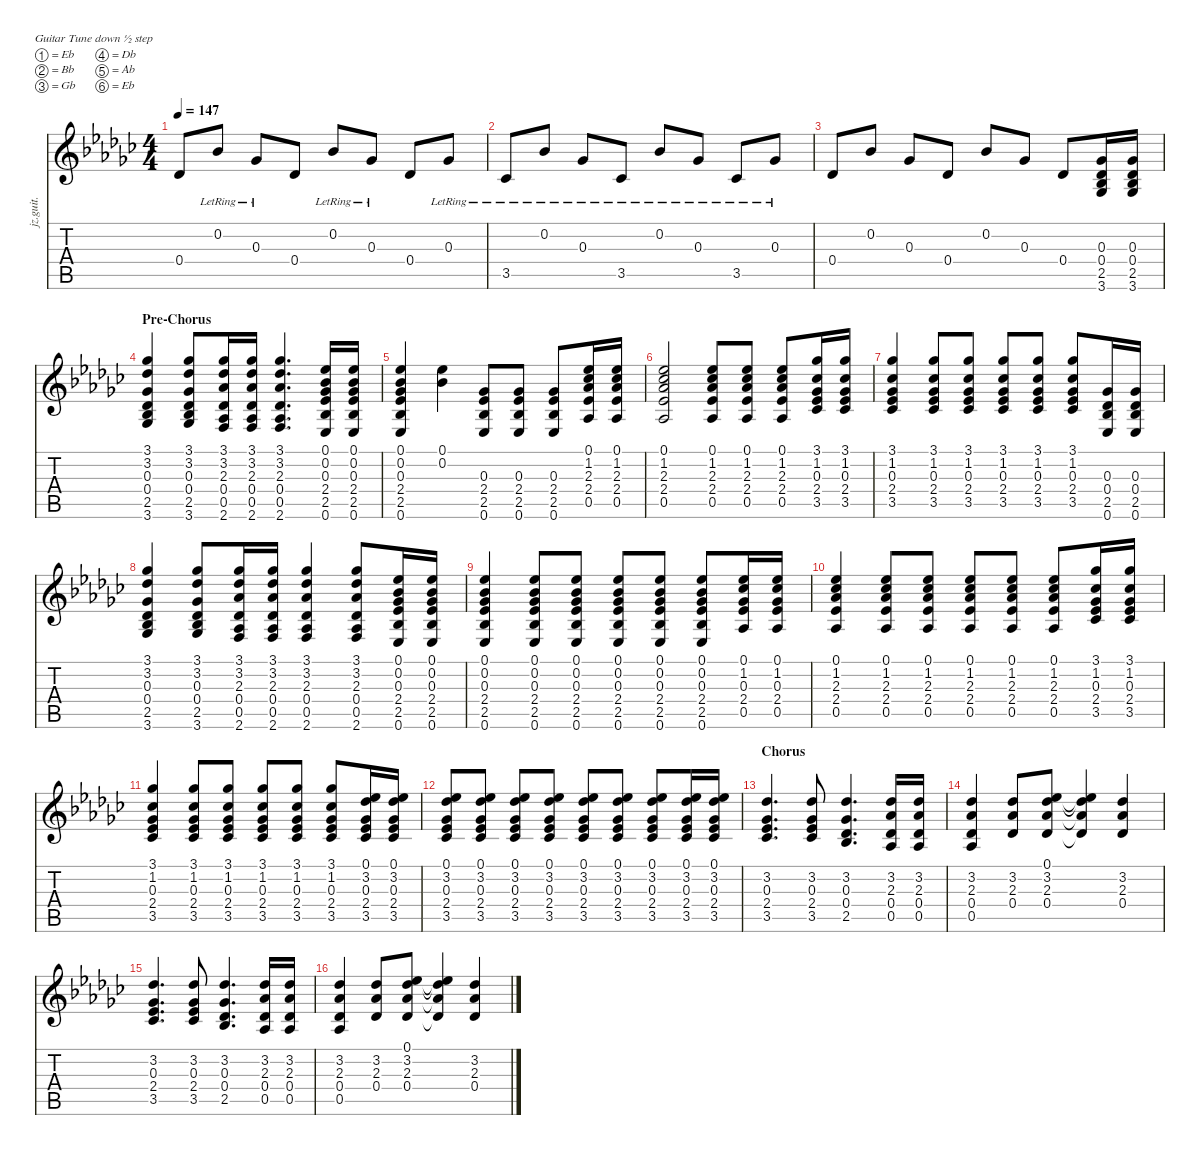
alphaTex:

\defaultSystemsLayout 8
\hideDynamics
\bracketExtendMode nobrackets
\otherSystemsTrackNameOrientation horizontal
\track ("Guitar (Billy)" "jz.guit.") {defaultSystemsLayout 4 instrument electricguitarjazz}
\staff {score tabs}
\tuning (Eb4 Bb3 Gb3 Db3 Ab2 Eb2)
\ts (4 4)
\tempo 147
\clef g2
\ks ebminor
0.4{acc b}.8{dy f beam Up} 0.2{lr acc b}.8{beam Up} 0.3{lr acc b}.8{beam Up} 0.4{acc b}.8{beam Up} 0.2{lr acc b}.8{beam Up} 0.3{lr acc b}.8{beam Up} 0.4{acc b}.8{beam Up} 0.3{lr acc b}.8{beam Up} |
3.5{lr acc b}.8{beam Up} 0.2{lr acc b}.8{beam Up} 0.3{lr acc b}.8{beam Up} 3.5{lr acc b}.8{beam Up} 0.2{lr acc b}.8{beam Up} 0.3{lr acc b}.8{beam Up} 3.5{lr acc b}.8{beam Up} 0.3{lr acc b}.8{beam Up} |
0.4{acc b}.8{beam Up} 0.2{acc b}.8{beam Up} 0.3{acc b}.8{beam Up} 0.4{acc b}.8{beam Up} 0.2{acc b}.8{beam Up} 0.3{acc b}.8{beam Up} 0.4{acc b}.8{beam Up} (0.3{acc b} 0.4{acc b} 2.5{acc b} 3.6{acc b}).16{beam Up} (0.3{acc b} 0.4{acc b} 2.5{acc b} 3.6{acc b}).16{beam Up} |
\section ("" "Pre-Chorus")
(3.1{acc b} 3.2{acc b} 0.3{acc b} 0.4{acc b} 2.5{acc b} 3.6{acc b}).4{beam Up} (3.1{acc b} 3.2{acc b} 0.3{acc b} 0.4{acc b} 2.5{acc b} 3.6{acc b}).8{beam Up} (3.1{acc b} 3.2{acc b} 2.3{acc b} 0.4{acc b} 0.5{acc b} 2.6{acc forcenatural}).16{beam Up} (3.1{acc b} 3.2{acc b} 2.3{acc b} 0.4{acc b} 0.5{acc b} 2.6{acc forcenatural}).16{beam Up} (3.1{acc b} 3.2{acc b} 2.3{acc b} 0.4{acc b} 0.5{acc b} 2.6{acc forcenatural}).4{d beam Up} (0.1{acc b} 0.2{acc b} 0.3{acc b} 2.4{acc b} 2.5{acc b} 0.6{acc b}).16{beam Up} (0.1{acc b} 0.2{acc b} 0.3{acc b} 2.4{acc b} 2.5{acc b} 0.6{acc b}).16{beam Up} |
(0.1{acc b} 0.2{acc b} 0.3{acc b} 2.4{acc b} 2.5{acc b} 0.6{acc b}).4{beam Up} (0.1{acc b} 0.2{acc b}).4{beam Down} (0.3{acc b} 2.4{acc b} 2.5{acc b} 0.6{acc b}).8{beam Up} (0.3{acc b} 2.4{acc b} 2.5{acc b} 0.6{acc b}).8{beam Up} (0.3{acc b} 2.4{acc b} 2.5{acc b} 0.6{acc b}).8{beam Up} (0.1{acc b} 1.2{acc b} 2.3{acc b} 2.4{acc b} 0.5{acc b}).16{beam Up} (0.1{acc b} 1.2{acc b} 2.3{acc b} 2.4{acc b} 0.5{acc b}).16{beam Up} |
(0.1{acc b} 1.2{acc b} 2.3{acc b} 2.4{acc b} 0.5{acc b}).2{beam Up} (0.1{acc b} 1.2{acc b} 2.3{acc b} 2.4{acc b} 0.5{acc b}).8{beam Up} (0.1{acc b} 1.2{acc b} 2.3{acc b} 2.4{acc b} 0.5{acc b}).8{beam Up} (0.1{acc b} 1.2{acc b} 2.3{acc b} 2.4{acc b} 0.5{acc b}).8{beam Up} (3.1{acc b} 1.2{acc b} 0.3{acc b} 2.4{acc b} 3.5{acc b}).16{beam Up} (3.1{acc b} 1.2{acc b} 0.3{acc b} 2.4{acc b} 3.5{acc b}).16{beam Up} |
(3.1{acc b} 1.2{acc b} 0.3{acc b} 2.4{acc b} 3.5{acc b}).4{beam Up} (3.1{acc b} 1.2{acc b} 0.3{acc b} 2.4{acc b} 3.5{acc b}).8{beam Up} (3.1{acc b} 1.2{acc b} 0.3{acc b} 2.4{acc b} 3.5{acc b}).8{beam Up} (3.1{acc b} 1.2{acc b} 0.3{acc b} 2.4{acc b} 3.5{acc b}).8{beam Up} (3.1{acc b} 1.2{acc b} 0.3{acc b} 2.4{acc b} 3.5{acc b}).8{beam Up} (3.1{acc b} 1.2{acc b} 0.3{acc b} 2.4{acc b} 3.5{acc b}).8{beam Up} (0.3{acc b} 0.4{acc b} 2.5{acc b} 0.6{acc b}).16{beam Up} (0.3{acc b} 0.4{acc b} 2.5{acc b} 0.6{acc b}).16{beam Up} |
(3.1{acc b} 3.2{acc b} 0.3{acc b} 0.4{acc b} 2.5{acc b} 3.6{acc b}).4{beam Up} (3.1{acc b} 3.2{acc b} 0.3{acc b} 0.4{acc b} 2.5{acc b} 3.6{acc b}).8{beam Up} (3.1{acc b} 3.2{acc b} 2.3{acc b} 0.4{acc b} 0.5{acc b} 2.6{acc forcenatural}).16{beam Up} (3.1{acc b} 3.2{acc b} 2.3{acc b} 0.4{acc b} 0.5{acc b} 2.6{acc forcenatural}).16{beam Up} (3.1{acc b} 3.2{acc b} 2.3{acc b} 0.4{acc b} 0.5{acc b} 2.6{acc forcenatural}).4{beam Up} (3.1{acc b} 3.2{acc b} 2.3{acc b} 0.4{acc b} 0.5{acc b} 2.6{acc forcenatural}).8{beam Up} (0.1{acc b} 0.2{acc b} 0.3{acc b} 2.4{acc b} 2.5{acc b} 0.6{acc b}).16{beam Up} (0.1{acc b} 0.2{acc b} 0.3{acc b} 2.4{acc b} 2.5{acc b} 0.6{acc b}).16{beam Up} |
(0.1{acc b} 0.2{acc b} 0.3{acc b} 2.4{acc b} 2.5{acc b} 0.6{acc b}).4{beam Up} (0.1{acc b} 0.2{acc b} 0.3{acc b} 2.4{acc b} 2.5{acc b} 0.6{acc b}).8{beam Up} (0.1{acc b} 0.2{acc b} 0.3{acc b} 2.4{acc b} 2.5{acc b} 0.6{acc b}).8{beam Up} (0.1{acc b} 0.2{acc b} 0.3{acc b} 2.4{acc b} 2.5{acc b} 0.6{acc b}).8{beam Up} (0.1{acc b} 0.2{acc b} 0.3{acc b} 2.4{acc b} 2.5{acc b} 0.6{acc b}).8{beam Up} (0.1{acc b} 0.2{acc b} 0.3{acc b} 2.4{acc b} 2.5{acc b} 0.6{acc b}).8{beam Up} (0.1{acc b} 1.2{acc b} 0.3{acc b} 2.4{acc b} 0.5{acc b}).16{beam Up} (0.1{acc b} 1.2{acc b} 0.3{acc b} 2.4{acc b} 0.5{acc b}).16{beam Up} |
(0.1{acc b} 1.2{acc b} 2.3{acc b} 2.4{acc b} 0.5{acc b}).4{beam Up} (0.1{acc b} 1.2{acc b} 2.3{acc b} 2.4{acc b} 0.5{acc b}).8{beam Up} (0.1{acc b} 1.2{acc b} 2.3{acc b} 2.4{acc b} 0.5{acc b}).8{beam Up} (0.1{acc b} 1.2{acc b} 2.3{acc b} 2.4{acc b} 0.5{acc b}).8{beam Up} (0.1{acc b} 1.2{acc b} 2.3{acc b} 2.4{acc b} 0.5{acc b}).8{beam Up} (0.1{acc b} 1.2{acc b} 2.3{acc b} 2.4{acc b} 0.5{acc b}).8{beam Up} (3.1{acc b} 1.2{acc b} 0.3{acc b} 2.4{acc b} 3.5{acc b}).16{beam Up} (3.1{acc b} 1.2{acc b} 0.3{acc b} 2.4{acc b} 3.5{acc b}).16{beam Up} |
(3.1{acc b} 1.2{acc b} 0.3{acc b} 2.4{acc b} 3.5{acc b}).4{beam Up} (3.1{acc b} 1.2{acc b} 0.3{acc b} 2.4{acc b} 3.5{acc b}).8{beam Up} (3.1{acc b} 1.2{acc b} 0.3{acc b} 2.4{acc b} 3.5{acc b}).8{beam Up} (3.1{acc b} 1.2{acc b} 0.3{acc b} 2.4{acc b} 3.5{acc b}).8{beam Up} (3.1{acc b} 1.2{acc b} 0.3{acc b} 2.4{acc b} 3.5{acc b}).8{beam Up} (3.1{acc b} 1.2{acc b} 0.3{acc b} 2.4{acc b} 3.5{acc b}).8{beam Up} (0.1{acc b} 3.2{acc b} 0.3{acc b} 2.4{acc b} 3.5{acc b}).16{beam Up} (0.1{acc b} 3.2{acc b} 0.3{acc b} 2.4{acc b} 3.5{acc b}).16{beam Up} |
(0.1{acc b} 3.2{acc b} 0.3{acc b} 2.4{acc b} 3.5{acc b}).8{beam Up} (0.1{acc b} 3.2{acc b} 0.3{acc b} 2.4{acc b} 3.5{acc b}).8{beam Up} (0.1{acc b} 3.2{acc b} 0.3{acc b} 2.4{acc b} 3.5{acc b}).8{beam Up} (0.1{acc b} 3.2{acc b} 0.3{acc b} 2.4{acc b} 3.5{acc b}).8{beam Up} (0.1{acc b} 3.2{acc b} 0.3{acc b} 2.4{acc b} 3.5{acc b}).8{beam Up} (0.1{acc b} 3.2{acc b} 0.3{acc b} 2.4{acc b} 3.5{acc b}).8{beam Up} (0.1{acc b} 3.2{acc b} 0.3{acc b} 2.4{acc b} 3.5{acc b}).8{beam Up} (0.1{acc b} 3.2{acc b} 0.3{acc b} 2.4{acc b} 3.5{acc b}).16{beam Up} (0.1{acc b} 3.2{acc b} 0.3{acc b} 2.4{acc b} 3.5{acc b}).16{beam Up} |
\section ("" "Chorus")
(3.2{acc b} 0.3{acc b} 2.4{acc b} 3.5{acc b}).4{d beam Up} (3.2{acc b} 0.3{acc b} 2.4{acc b} 3.5{acc b}).8{beam Up} (3.2{acc b} 0.3{acc b} 0.4{acc b} 2.5{acc b}).4{d beam Up} (3.2{acc b} 2.3{acc b} 0.4{acc b} 0.5{acc b}).16{beam Up} (3.2{acc b} 2.3{acc b} 0.4{acc b} 0.5{acc b}).16{beam Up} |
(3.2{acc b} 2.3{acc b} 0.4{acc b} 0.5{acc b}).4{beam Up} (3.2{acc b} 2.3{acc b} 0.4{acc b}).8{beam Up} (0.1{acc b} 3.2{acc b} 2.3{acc b} 0.4{acc b}).8{beam Up} (0.1{t acc b} 3.2{t acc b} 2.3{t acc b} 0.4{t acc b}).4{beam Up} (3.2{acc b} 2.3{acc b} 0.4{acc b}).4{beam Up} |
(3.2{acc b} 0.3{acc b} 2.4{acc b} 3.5{acc b}).4{d beam Up} (3.2{acc b} 0.3{acc b} 2.4{acc b} 3.5{acc b}).8{beam Up} (3.2{acc b} 0.3{acc b} 0.4{acc b} 2.5{acc b}).4{d beam Up} (3.2{acc b} 2.3{acc b} 0.4{acc b} 0.5{acc b}).16{beam Up} (3.2{acc b} 2.3{acc b} 0.4{acc b} 0.5{acc b}).16{beam Up} |
(3.2{acc b} 2.3{acc b} 0.4{acc b} 0.5{acc b}).4{beam Up} (3.2{acc b} 2.3{acc b} 0.4{acc b}).8{beam Up} (0.1{acc b} 3.2{acc b} 2.3{acc b} 0.4{acc b}).8{beam Up} (0.1{t acc b} 3.2{t acc b} 2.3{t acc b} 0.4{t acc b}).4{beam Up} (3.2{acc b} 2.3{acc b} 0.4{acc b}).4{beam Up}
